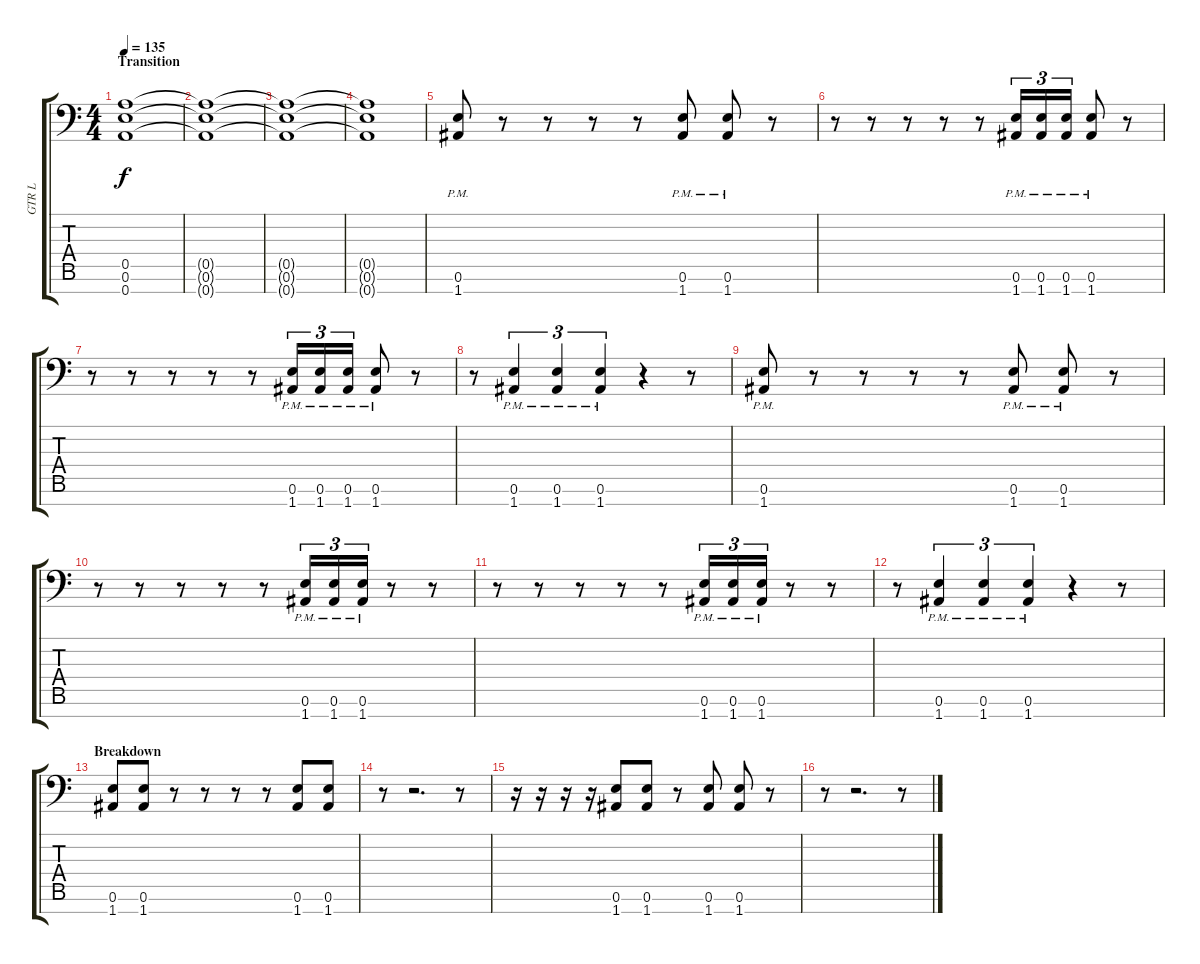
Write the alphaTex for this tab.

\track ("GTR L" "GTR L") {instrument distortionguitar}
\staff {score tabs}
\tuning (E4 B3 G3 D3 A2 E2 A1) {hide}
\ts (4 4)
\section ("" "Transition")
\tempo 135
\clef f4
\ks c
(0.5 0.6 0.7).1{dy f} |
(0.5{t} 0.6{t} 0.7{t}).1 |
(0.5{t} 0.6{t} 0.7{t}).1 |
(0.5{t} 0.6{t} 0.7{t}).1 |
(0.6{pm} 1.7{pm}).8 r.8 r.8 r.8 r.8 (0.6{pm} 1.7{pm}).8 (0.6{pm} 1.7{pm}).8 r.8 |
r.8 r.8 r.8 r.8 r.8 (0.6{pm} 1.7{pm}).16{tu (3 2)} (0.6{pm} 1.7{pm}).16{tu (3 2)} (0.6{pm} 1.7{pm}).16{tu (3 2)} (0.6{pm} 1.7{pm}).8 r.8 |
r.8 r.8 r.8 r.8 r.8 (0.6{pm} 1.7{pm}).16{tu (3 2)} (0.6{pm} 1.7{pm}).16{tu (3 2)} (0.6{pm} 1.7{pm}).16{tu (3 2)} (0.6{pm} 1.7{pm}).8 r.8 |
r.8 (0.6{pm} 1.7{pm}).4{tu (3 2)} (0.6{pm} 1.7{pm}).4{tu (3 2)} (0.6{pm} 1.7{pm}).4{tu (3 2)} r.4 r.8 |
(0.6{pm} 1.7{pm}).8 r.8 r.8 r.8 r.8 (0.6{pm} 1.7{pm}).8 (0.6{pm} 1.7{pm}).8 r.8 |
r.8 r.8 r.8 r.8 r.8 (0.6{pm} 1.7{pm}).16{tu (3 2)} (0.6{pm} 1.7{pm}).16{tu (3 2)} (0.6{pm} 1.7{pm}).16{tu (3 2)} r.8 r.8 |
r.8 r.8 r.8 r.8 r.8 (0.6{pm} 1.7{pm}).16{tu (3 2)} (0.6{pm} 1.7{pm}).16{tu (3 2)} (0.6{pm} 1.7{pm}).16{tu (3 2)} r.8 r.8 |
r.8 (0.6{pm} 1.7{pm}).4{tu (3 2)} (0.6{pm} 1.7{pm}).4{tu (3 2)} (0.6{pm} 1.7{pm}).4{tu (3 2)} r.4 r.8 |
\section ("" "Breakdown")
(0.6 1.7).8 (0.6 1.7).8 r.8 r.8 r.8 r.8 (0.6 1.7).8 (0.6 1.7).8 |
r.8 r.2{d} r.8 |
r.16 r.16 r.16 r.16 (0.6 1.7).8 (0.6 1.7).8 r.8 (0.6 1.7).8 (0.6 1.7).8 r.8 |
r.8 r.2{d} r.8
